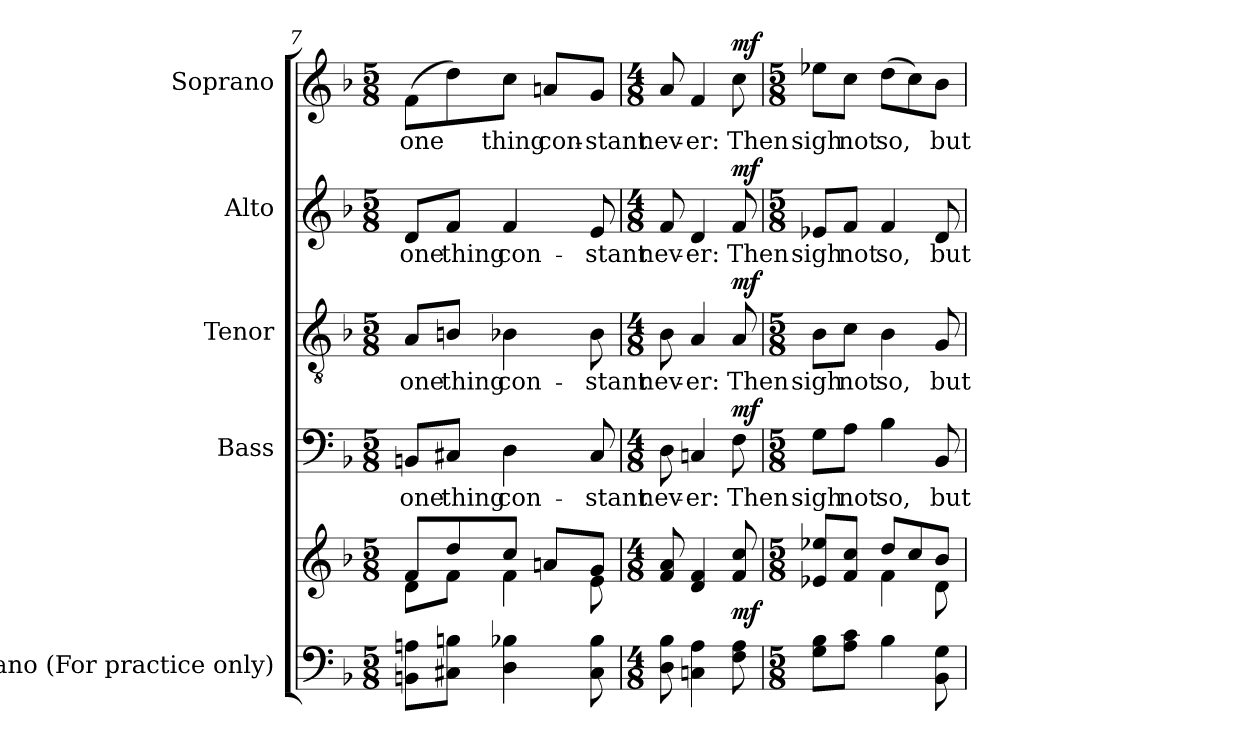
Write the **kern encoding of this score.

**kern	**kern	**dynam	**kern	**text	**dynam	**kern	**text	**dynam	**kern	**text	**dynam	**kern	**text	**dynam
*part5	*part5	*part5	*part4	*part4	*part4	*part3	*part3	*part3	*part2	*part2	*part2	*part1	*part1	*part1
*staff6	*staff5	*staff5/6	*staff4	*staff4	*staff4	*staff3	*staff3	*staff3	*staff2	*staff2	*staff2	*staff1	*staff1	*staff1
*I"Piano (For practice only)	*	*	*I"Bass	*	*	*I"Tenor	*	*	*I"Alto	*	*	*I"Soprano	*	*
*I'Pno.	*	*	*I'B.	*	*	*I'T.	*	*	*I'A.	*	*	*I'S.	*	*
*clefF4	*clefG2	*	*clefF4	*	*	*clefGv2	*	*	*clefG2	*	*	*clefG2	*	*
*	*	*	*	*	*	*ITrd7c12	*	*	*	*	*	*	*	*
*k[b-]	*k[b-]	*	*k[b-]	*	*	*k[b-]	*	*	*k[b-]	*	*	*k[b-]	*	*
*F:	*F:	*	*F:	*	*	*F:	*	*	*F:	*	*	*F:	*	*
*M5/8	*M5/8	*	*M5/8	*	*	*M5/8	*	*	*M5/8	*	*	*M5/8	*	*
=7	=7	=7	=7	=7	=7	=7	=7	=7	=7	=7	=7	=7	=7	=7
*	*^	*	*	*	*	*	*	*	*	*	*	*	*	*
!	!	!	!	!	!LO:LY:b:color=#000000	!	!	!	!	!	!	!	!	!	!
!	!	!	!	!	!	!	!	!LO:LY:b:color=#000000	!	!	!	!	!	!	!
!	!	!	!	!	!	!	!	!	!	!	!LO:LY:b:color=#000000	!	!	!	!
!	!	!	!	!	!	!	!	!	!	!	!	!	!	!LO:LY:b:color=#000000	!
8BBni\ 8AniL	8fi/L	8di\L	.	8BBni/L	one	.	8AAi/L	one	.	8di/L	one	.	(8fi\L	one	.
!	!	!	!	!	!LO:LY:b:color=#000000	!	!	!	!	!	!	!	!	!	!
!	!	!	!	!	!	!	!	!LO:LY:b:color=#000000	!	!	!	!	!	!	!
!	!	!	!	!	!	!	!	!	!	!	!LO:LY:b:color=#000000	!	!	!	!
8C#Xi\ 8BniJ	8ddi/	8fi\J	.	8C#Xi/J	thing	.	8BBni/J	thing	.	8fi/J	thing	.	8ddi\)	.	.
!	!	!	!	!	!LO:LY:b:color=#000000	!	!	!	!	!	!	!	!	!	!
!	!	!	!	!	!	!	!	!LO:LY:b:color=#000000	!	!	!	!	!	!	!
!	!	!	!	!	!	!	!	!	!	!	!LO:LY:b:color=#000000	!	!	!	!
!	!	!	!	!	!	!	!	!	!	!	!	!	!	!LO:LY:b:color=#000000	!
4Di\ 4B-Xi	8cci/J	4fi\	.	4Di\	con-	.	4BB-Xi\	con-	.	4fi/	con-	.	8cci\J	thing	.
!	!	!	!	!	!	!	!	!	!	!	!	!	!	!LO:LY:b:color=#000000	!
.	8ani/L	.	.	.	.	.	.	.	.	.	.	.	8ani/L	con-	.
!	!	!	!	!	!LO:LY:b:color=#000000	!	!	!	!	!	!	!	!	!	!
!	!	!	!	!	!	!	!	!LO:LY:b:color=#000000	!	!	!	!	!	!	!
!	!	!	!	!	!	!	!	!	!	!	!LO:LY:b:color=#000000	!	!	!	!
!	!	!	!	!	!	!	!	!	!	!	!	!	!	!LO:LY:b:color=#000000	!
8C#i\ 8B-i	8gi/J	8ei\	.	8C#i/	-stant	.	8BB-i\	-stant	.	8ei/	-stant	.	8gi/J	-stant	.
*	*v	*v	*	*	*	*	*	*	*	*	*	*	*	*	*
=8	=8	=8	=8	=8	=8	=8	=8	=8	=8	=8	=8	=8	=8	=8
*M4/8	*M4/8	*	*M4/8	*	*	*M4/8	*	*	*M4/8	*	*	*M4/8	*	*
*	*^	*	*	*	*	*	*	*	*	*	*	*	*	*
!	!	!	!	!	!LO:LY:b:color=#000000	!	!	!	!	!	!	!	!	!	!
*	*v	*v	*	*	*	*	*	*	*	*	*	*	*	*	*
*	*^	*	*	*	*	*	*	*	*	*	*	*	*	*
!	!	!	!	!	!	!	!	!LO:LY:b:color=#000000	!	!	!	!	!	!	!
*	*v	*v	*	*	*	*	*	*	*	*	*	*	*	*	*
*	*^	*	*	*	*	*	*	*	*	*	*	*	*	*
!	!	!	!	!	!	!	!	!	!	!	!LO:LY:b:color=#000000	!	!	!	!
*	*v	*v	*	*	*	*	*	*	*	*	*	*	*	*	*
*	*^	*	*	*	*	*	*	*	*	*	*	*	*	*
!	!	!	!	!	!	!	!	!	!	!	!	!	!	!LO:LY:b:color=#000000	!
*	*v	*v	*	*	*	*	*	*	*	*	*	*	*	*	*
8Di\ 8B-i	8fi/ 8ai	.	8Di\	nev-	.	8BB-i\	nev-	.	8fi/	nev-	.	8ai/	nev-	.
!	!	!	!	!LO:LY:b:color=#000000	!	!	!	!	!	!	!	!	!	!
!	!	!	!	!	!	!	!LO:LY:b:color=#000000	!	!	!	!	!	!	!
!	!	!	!	!	!	!	!	!	!	!LO:LY:b:color=#000000	!	!	!	!
!	!	!	!	!	!	!	!	!	!	!	!	!	!LO:LY:b:color=#000000	!
4Cni\ 4Ai	4di/ 4fi	.	4Cni/	-er:	.	4AAi/	-er:	.	4di/	-er:	.	4fi/	-er:	.
!	!	!	!	!LO:LY:b:color=#000000	!	!	!	!	!	!	!	!	!	!
!	!	!	!	!	!	!	!LO:LY:b:color=#000000	!	!	!	!	!	!	!
!	!	!	!	!	!	!	!	!	!	!LO:LY:b:color=#000000	!	!	!	!
!	!	!	!	!	!	!	!	!	!	!	!	!	!LO:LY:b:color=#000000	!
8Fi\ 8Ai	8fi/ 8cci	mf	8Fi\	Then	mf	8AAi/	Then	mf	8fi/	Then	mf	8cci\	Then	mf
=9	=9	=9	=9	=9	=9	=9	=9	=9	=9	=9	=9	=9	=9	=9
*M5/8	*M5/8	*	*M5/8	*	*	*M5/8	*	*	*M5/8	*	*	*M5/8	*	*
*	*^	*	*	*	*	*	*	*	*	*	*	*	*	*
!	!	!	!	!	!LO:LY:b:color=#000000	!	!	!	!	!	!	!	!	!	!
!	!	!	!	!	!	!	!	!LO:LY:b:color=#000000	!	!	!	!	!	!	!
!	!	!	!	!	!	!	!	!	!	!	!LO:LY:b:color=#000000	!	!	!	!
!	!	!	!	!	!	!	!	!	!	!	!	!	!	!LO:LY:b:color=#000000	!
8Gi\ 8B-iL	8e-Xi/ 8ee-XiL	4ryy	.	8Gi\L	sigh	.	8BB-i\L	sigh	.	8e-Xi/L	sigh	.	8ee-Xi\L	sigh	.
!	!	!	!	!	!LO:LY:b:color=#000000	!	!	!	!	!	!	!	!	!	!
!	!	!	!	!	!	!	!	!LO:LY:b:color=#000000	!	!	!	!	!	!	!
!	!	!	!	!	!	!	!	!	!	!	!LO:LY:b:color=#000000	!	!	!	!
!	!	!	!	!	!	!	!	!	!	!	!	!	!	!LO:LY:b:color=#000000	!
8Ai\ 8ciJ	8fi/ 8cciJ	.	.	8Ai\J	not	.	8Ci\J	not	.	8fi/J	not	.	8cci\J	not	.
!	!	!	!	!	!LO:LY:b:color=#000000	!	!	!	!	!	!	!	!	!	!
!	!	!	!	!	!	!	!	!LO:LY:b:color=#000000	!	!	!	!	!	!	!
!	!	!	!	!	!	!	!	!	!	!	!LO:LY:b:color=#000000	!	!	!	!
!	!	!	!	!	!	!	!	!	!	!	!	!	!	!LO:LY:b:color=#000000	!
4B-i\	8ddi/L	4fi\	.	4B-i\	so,	.	4BB-i\	so,	.	4fi/	so,	.	(8ddi\L	so,	.
.	8cci/	.	.	.	.	.	.	.	.	.	.	.	8cci\)	.	.
!	!	!	!	!	!LO:LY:b:color=#000000	!	!	!	!	!	!	!	!	!	!
!	!	!	!	!	!	!	!	!LO:LY:b:color=#000000	!	!	!	!	!	!	!
!	!	!	!	!	!	!	!	!	!	!	!LO:LY:b:color=#000000	!	!	!	!
!	!	!	!	!	!	!	!	!	!	!	!	!	!	!LO:LY:b:color=#000000	!
8BB-i\ 8Gi	8b-i/J	8di\	.	8BB-i/	but	.	8GGi/	but	.	8di/	but	.	8b-i\J	but	.
*	*v	*v	*	*	*	*	*	*	*	*	*	*	*	*	*
=	=	=	=	=	=	=	=	=	=	=	=	=	=	=
*-	*-	*-	*-	*-	*-	*-	*-	*-	*-	*-	*-	*-	*-	*-
